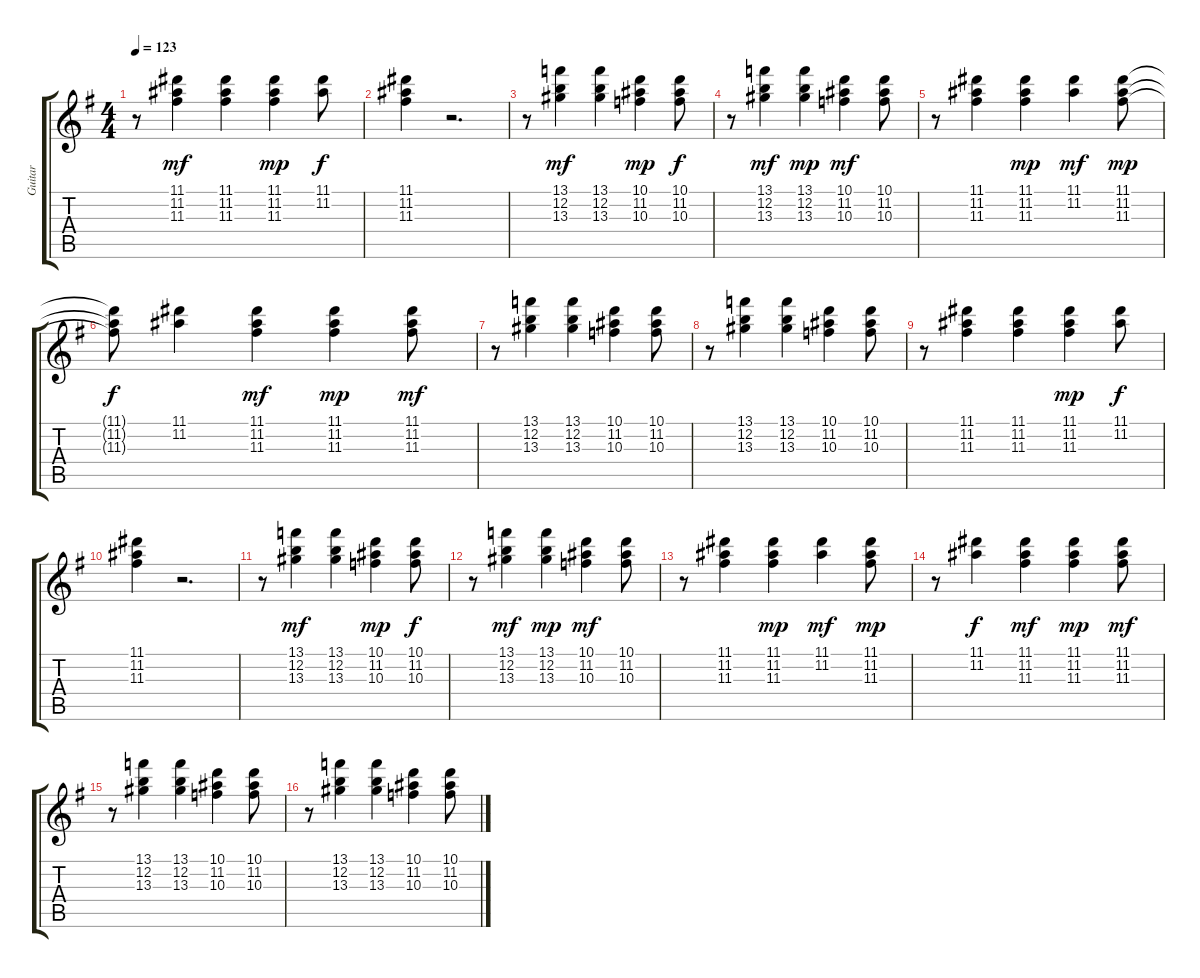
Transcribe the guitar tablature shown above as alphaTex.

\track ("Guitar" "Guitar") {instrument electricguitarclean}
\staff {score tabs}
\tuning (E4 B3 G3 D3 A2 E2) {hide}
\ts (4 4)
\tempo 123
\clef g2
\ks g
r.8{dy mf} (11.1 11.2 11.3).4 (11.1 11.2 11.3).4 (11.1 11.2 11.3).4{dy mp} (11.1 11.2).8{dy f} |
(11.1 11.2 11.3).4 r.2{d} |
r.8 (13.1 12.2 13.3).4{dy mf} (13.1 12.2 13.3).4 (10.1 11.2 10.3).4{dy mp} (10.1 11.2 10.3).8{dy f} |
r.8 (13.1 12.2 13.3).4{dy mf} (13.1 12.2 13.3).4{dy mp} (10.1 11.2 10.3).4{dy mf} (10.1 11.2 10.3).8 |
r.8 (11.1 11.2 11.3).4 (11.1 11.2 11.3).4{dy mp} (11.1 11.2).4{dy mf} (11.1 11.2 11.3).8{dy mp} |
(11.1{t} 11.2{t} 11.3{t}).8{dy f} (11.1 11.2).4 (11.1 11.2 11.3).4{dy mf} (11.1 11.2 11.3).4{dy mp} (11.1 11.2 11.3).8{dy mf} |
r.8 (13.1 12.2 13.3).4 (13.1 12.2 13.3).4 (10.1 11.2 10.3).4 (10.1 11.2 10.3).8 |
r.8 (13.1 12.2 13.3).4 (13.1 12.2 13.3).4 (10.1 11.2 10.3).4 (10.1 11.2 10.3).8 |
r.8 (11.1 11.2 11.3).4 (11.1 11.2 11.3).4 (11.1 11.2 11.3).4{dy mp} (11.1 11.2).8{dy f} |
(11.1 11.2 11.3).4 r.2{d} |
r.8 (13.1 12.2 13.3).4{dy mf} (13.1 12.2 13.3).4 (10.1 11.2 10.3).4{dy mp} (10.1 11.2 10.3).8{dy f} |
r.8 (13.1 12.2 13.3).4{dy mf} (13.1 12.2 13.3).4{dy mp} (10.1 11.2 10.3).4{dy mf} (10.1 11.2 10.3).8 |
r.8 (11.1 11.2 11.3).4 (11.1 11.2 11.3).4{dy mp} (11.1 11.2).4{dy mf} (11.1 11.2 11.3).8{dy mp} |
r.8 (11.1 11.2).4{dy f} (11.1 11.2 11.3).4{dy mf} (11.1 11.2 11.3).4{dy mp} (11.1 11.2 11.3).8{dy mf} |
r.8 (13.1 12.2 13.3).4 (13.1 12.2 13.3).4 (10.1 11.2 10.3).4 (10.1 11.2 10.3).8 |
r.8 (13.1 12.2 13.3).4 (13.1 12.2 13.3).4 (10.1 11.2 10.3).4 (10.1 11.2 10.3).8
